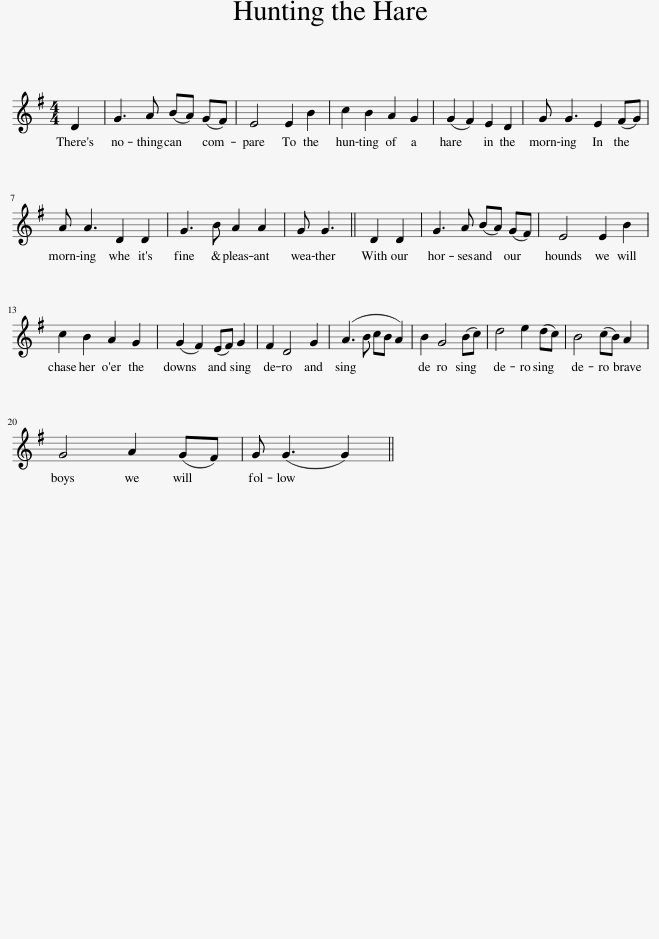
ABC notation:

X:1
L:1/8
M:4/4
I:linebreak $
K:G
V:1 treble
V:1
 D2 | G3 A (BA) (GF) | E4 E2 B2 | c2 B2 A2 G2 | (G2 F2) E2 D2 | %5
 G G3 E2 (FG) |$ A A3 D2 D2 | G3 B A2 A2 | G G3 || D2 D2 | %10
 G3 A (BA) (GF) | E4 E2 B2 |$ c2 B2 A2 G2 | (G2 F2) (EF) G2 | F2 D4 G2 | %15
 (A3 B cB A2) | B2 G4 (Bc) | d4 e2 (dc) | B4 (cB) A2 |$ G4 A2 (GF) | %20
 G (G3 G2) || %21
